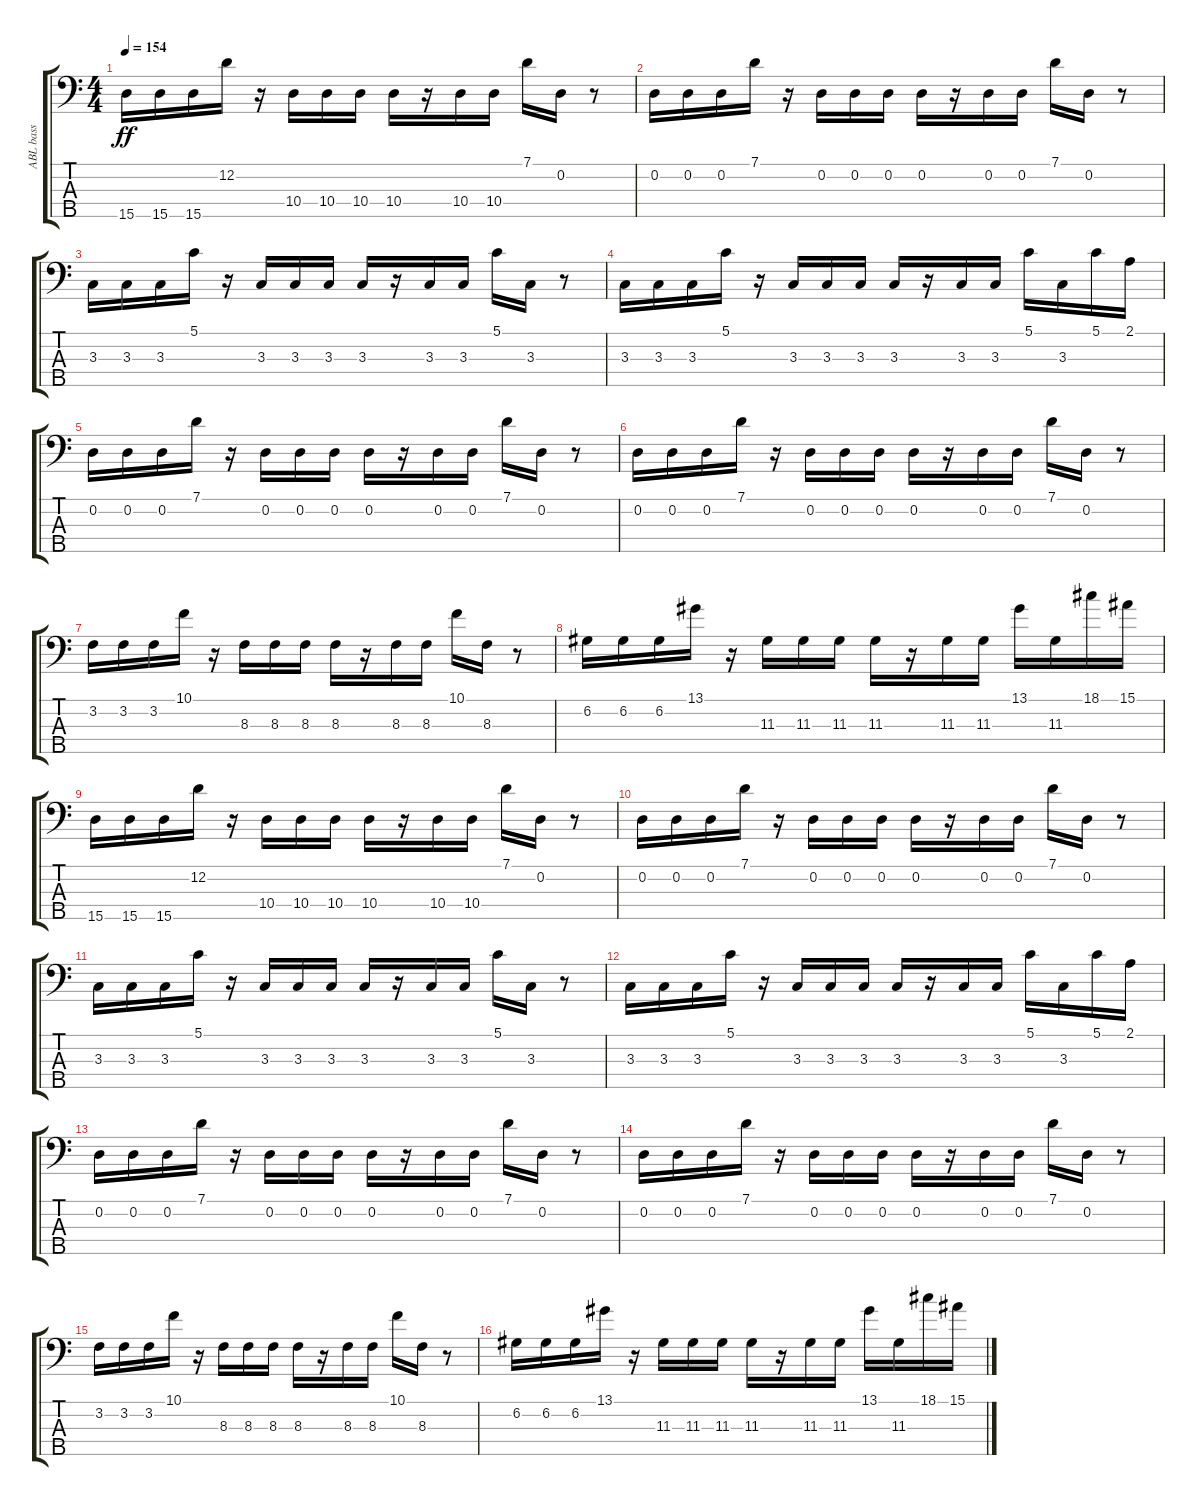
\track ("ABL bass" "ABL bass") {instrument electricbassfinger}
\staff {score tabs}
\tuning (G2 D2 A1 E1 B0) {hide}
\ts (4 4)
\tempo 154
\clef f4
\ks c
15.5.16{dy ff} 15.5.16 15.5.16 12.2.16 r.16 10.4.16 10.4.16 10.4.16 10.4.16 r.16 10.4.16 10.4.16 7.1.16 0.2.16 r.8 |
0.2.16 0.2.16 0.2.16 7.1.16 r.16 0.2.16 0.2.16 0.2.16 0.2.16 r.16 0.2.16 0.2.16 7.1.16 0.2.16 r.8 |
3.3.16 3.3.16 3.3.16 5.1.16 r.16 3.3.16 3.3.16 3.3.16 3.3.16 r.16 3.3.16 3.3.16 5.1.16 3.3.16 r.8 |
3.3.16 3.3.16 3.3.16 5.1.16 r.16 3.3.16 3.3.16 3.3.16 3.3.16 r.16 3.3.16 3.3.16 5.1.16 3.3.16 5.1.16 2.1.16 |
0.2.16 0.2.16 0.2.16 7.1.16 r.16 0.2.16 0.2.16 0.2.16 0.2.16 r.16 0.2.16 0.2.16 7.1.16 0.2.16 r.8 |
0.2.16 0.2.16 0.2.16 7.1.16 r.16 0.2.16 0.2.16 0.2.16 0.2.16 r.16 0.2.16 0.2.16 7.1.16 0.2.16 r.8 |
3.2.16 3.2.16 3.2.16 10.1.16 r.16 8.3.16 8.3.16 8.3.16 8.3.16 r.16 8.3.16 8.3.16 10.1.16 8.3.16 r.8 |
6.2.16 6.2.16 6.2.16 13.1.16 r.16 11.3.16 11.3.16 11.3.16 11.3.16 r.16 11.3.16 11.3.16 13.1.16 11.3.16 18.1.16 15.1.16 |
15.5.16 15.5.16 15.5.16 12.2.16 r.16 10.4.16 10.4.16 10.4.16 10.4.16 r.16 10.4.16 10.4.16 7.1.16 0.2.16 r.8 |
0.2.16 0.2.16 0.2.16 7.1.16 r.16 0.2.16 0.2.16 0.2.16 0.2.16 r.16 0.2.16 0.2.16 7.1.16 0.2.16 r.8 |
3.3.16 3.3.16 3.3.16 5.1.16 r.16 3.3.16 3.3.16 3.3.16 3.3.16 r.16 3.3.16 3.3.16 5.1.16 3.3.16 r.8 |
3.3.16 3.3.16 3.3.16 5.1.16 r.16 3.3.16 3.3.16 3.3.16 3.3.16 r.16 3.3.16 3.3.16 5.1.16 3.3.16 5.1.16 2.1.16 |
0.2.16 0.2.16 0.2.16 7.1.16 r.16 0.2.16 0.2.16 0.2.16 0.2.16 r.16 0.2.16 0.2.16 7.1.16 0.2.16 r.8 |
0.2.16 0.2.16 0.2.16 7.1.16 r.16 0.2.16 0.2.16 0.2.16 0.2.16 r.16 0.2.16 0.2.16 7.1.16 0.2.16 r.8 |
3.2.16 3.2.16 3.2.16 10.1.16 r.16 8.3.16 8.3.16 8.3.16 8.3.16 r.16 8.3.16 8.3.16 10.1.16 8.3.16 r.8 |
6.2.16 6.2.16 6.2.16 13.1.16 r.16 11.3.16 11.3.16 11.3.16 11.3.16 r.16 11.3.16 11.3.16 13.1.16 11.3.16 18.1.16 15.1.16
